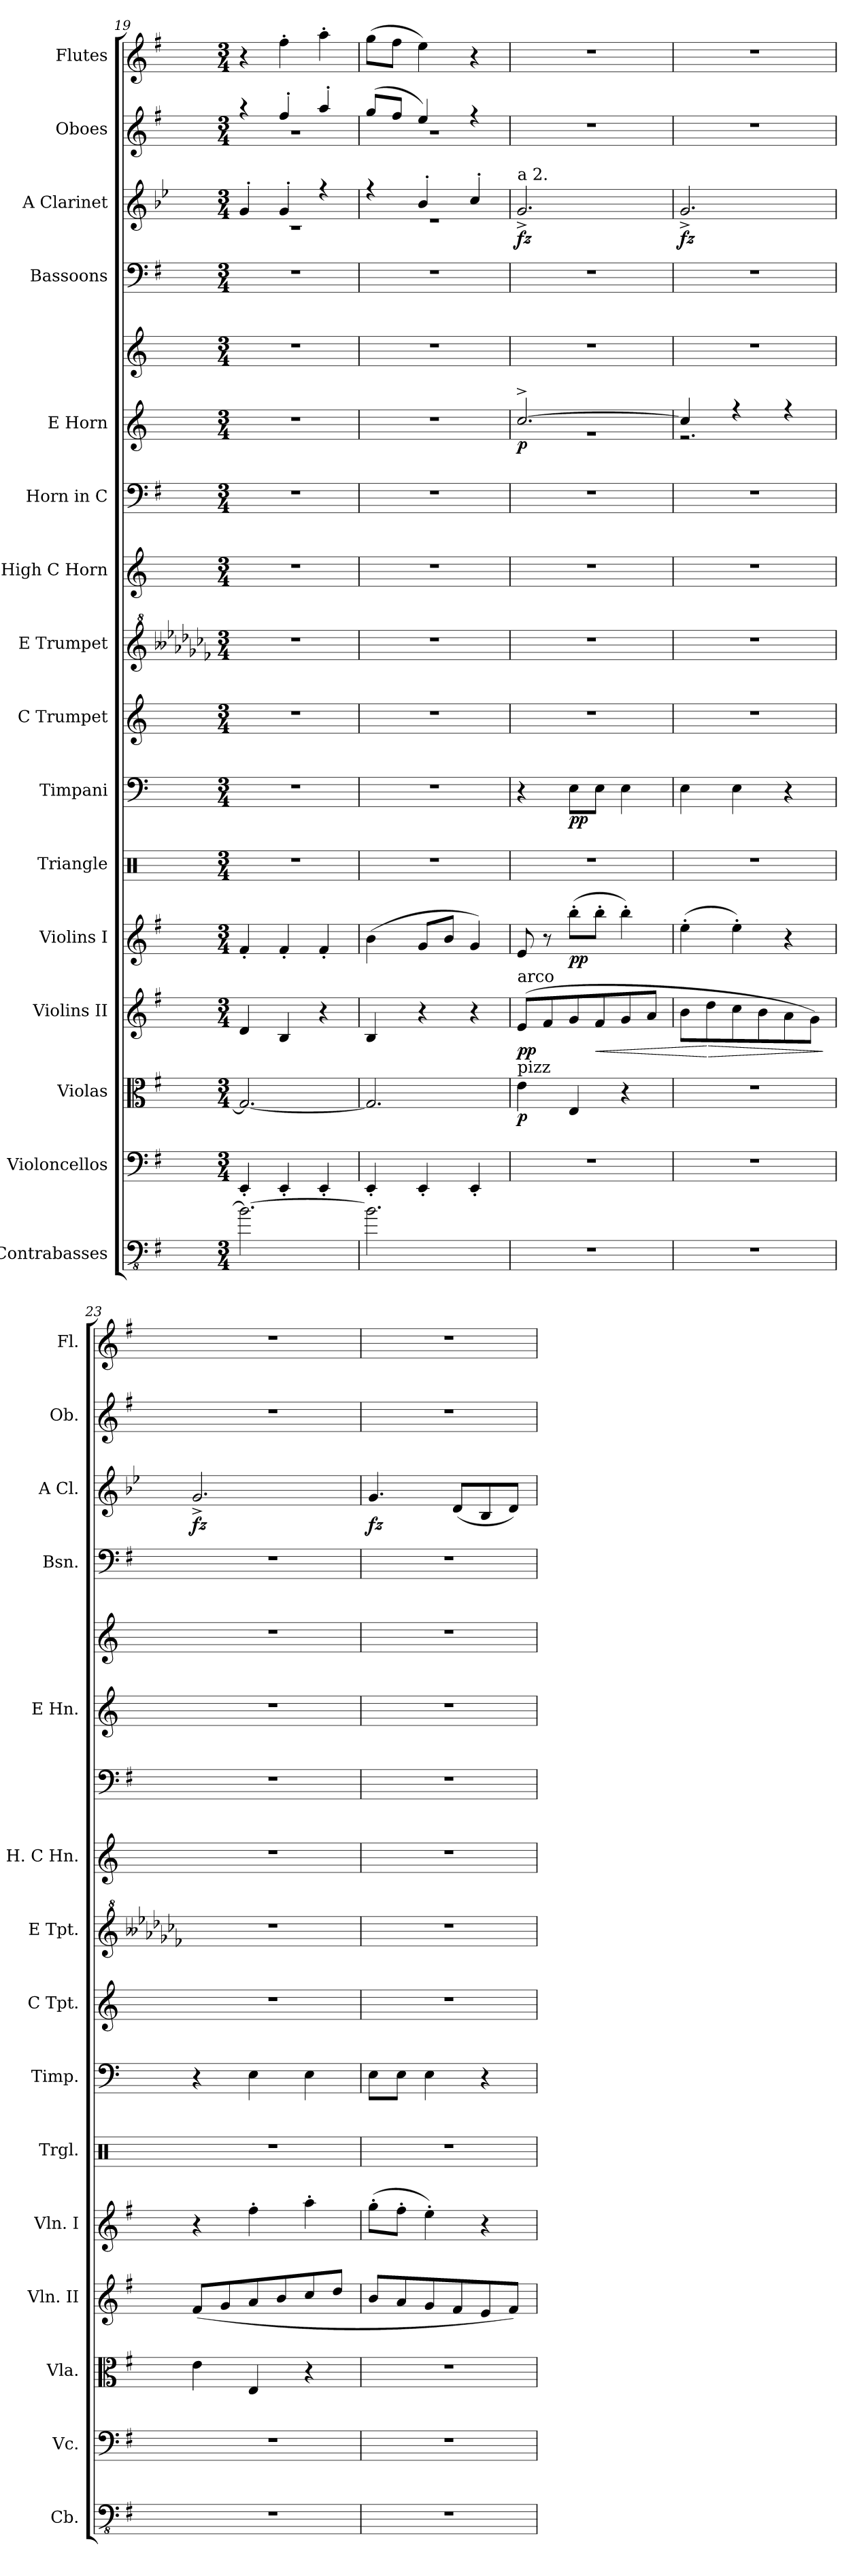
**kern	**kern	**kern	**dynam	**kern	**dynam	**kern	**dynam	**kern	**kern	**dynam	**kern	**kern	**kern	**kern	**kern	**kern	**dynam	**kern	**kern	**dynam	**kern	**kern
*part16	*part15	*part14	*part14	*part13	*part13	*part12	*part12	*part11	*part10	*part10	*part9	*part8	*part7	*part6	*part5	*part5	*part5	*part4	*part3	*part3	*part2	*part1
*staff17	*staff16	*staff15	*staff15	*staff14	*staff14	*staff13	*staff13	*staff12	*staff11	*staff11	*staff10	*staff9	*staff8	*staff7	*staff6	*staff5	*staff5/6	*staff4	*staff3	*staff3	*staff2	*staff1
*I"Contrabasses	*I"Violoncellos	*I"Violas	*	*I"Violins II	*	*I"Violins I	*	*I"Triangle	*I"Timpani	*	*I"C Trumpet	*I"E Trumpet	*I"High C Horn	*I"Horn in C	*I"E Horn	*	*	*I"Bassoons	*I"A Clarinet	*	*I"Oboes	*I"Flutes
*I'Cb.	*I'Vc.	*I'Vla.	*	*I'Vln. II	*	*I'Vln. I	*	*I'Trgl.	*I'Timp.	*	*I'C Tpt.	*I'E Tpt.	*I'H. C Hn.	*	*I'E Hn.	*	*	*I'Bsn.	*I'A Cl.	*	*I'Ob.	*I'Fl.
*clefFv4	*clefF4	*clefC3	*	*clefG2	*	*clefG2	*	*clefX	*clefF4	*	*clefG2	*clefG^2	*clefG2	*clefF4	*clefG2	*clefG2	*	*clefF4	*clefG2	*	*clefG2	*clefG2
*ITrd7c12	*	*	*	*	*	*	*	*	*	*	*	*ITrd-3c-4	*ITrd7c12	*ITrd7c12	*ITrd5c8	*ITrd5c8	*	*	*ITrd2c3	*	*	*
*k[f#]	*k[f#]	*k[f#]	*	*k[f#]	*	*k[f#]	*	*k[]	*k[]	*	*k[]	*k[b--e-a-d-g-c-f-]	*k[]	*k[f#]	*k[f#c#g#d#]	*k[f#c#g#d#]	*	*k[f#]	*k[f#]	*	*k[f#]	*k[f#]
*M3/4	*M3/4	*M3/4	*	*M3/4	*	*M3/4	*	*M3/4	*M3/4	*	*M3/4	*M3/4	*M3/4	*M3/4	*M3/4	*M3/4	*	*M3/4	*M3/4	*	*M3/4	*M3/4
=19	=19	=19	=19	=19	=19	=19	=19	=19	=19	=19	=19	=19	=19	=19	=19	=19	=19	=19	=19	=19	=19	=19
*	*	*	*	*	*	*	*	*	*	*	*	*	*	*	*	*	*	*	*^	*	*^	*
2.BB\_	4EE'/	2.G/_	.	4d/	.	4f#'/	.	2.r	2.r	.	2.r	2.r	2.r	2.r	2.r	2.r	.	2.r	4e'/	2.r	.	4r	2.r	4r
.	4EE'/	.	.	4B/	.	4f#'/	.	.	.	.	.	.	.	.	.	.	.	.	4e'/	.	.	4ff#'/	.	4ff#'\
.	4EE'/	.	.	4r	.	4f#'/	.	.	.	.	.	.	.	.	.	.	.	.	4r	.	.	4aa'/	.	4aa'\
=20	=20	=20	=20	=20	=20	=20	=20	=20	=20	=20	=20	=20	=20	=20	=20	=20	=20	=20	=20	=20	=20	=20	=20	=20
2.BB\]	4EE'/	2.G/]	.	4B/	.	(<4b\	.	2.r	2.r	.	2.r	2.r	2.r	2.r	2.r	2.r	.	2.r	4r	2.r	.	(>8gg/L	2.r	(>8gg\L
.	.	.	.	.	.	.	.	.	.	.	.	.	.	.	.	.	.	.	.	.	.	8ff#/J	.	8ff#\J
.	4EE'/	.	.	4r	.	8g/L	.	.	.	.	.	.	.	.	.	.	.	.	4g'/	.	.	4ee/)	.	4ee\)
.	.	.	.	.	.	8b/J	.	.	.	.	.	.	.	.	.	.	.	.	.	.	.	.	.	.
.	4EE'/	.	.	4r	.	4g/)	.	.	.	.	.	.	.	.	.	.	.	.	4a'/	.	.	4r	.	4r
*	*	*	*	*	*	*	*	*	*	*	*	*	*	*	*	*	*	*	*v	*v	*	*	*	*
*	*	*	*	*	*	*	*	*	*	*	*	*	*	*	*	*	*	*	*	*	*v	*v	*
=21	=21	=21	=21	=21	=21	=21	=21	=21	=21	=21	=21	=21	=21	=21	=21	=21	=21	=21	=21	=21	=21	=21
*	*	*	*	*	*	*	*	*	*	*	*	*	*	*	*^	*	*	*	*	*	*	*
!	!	!	!	!	!	!	!	!	!	!	!	!	!	!	!	!	!	!	!	!LO:TX:a:t=a 2.	!	!	!
!	!	!	!	!LO:TX:a:t=arco	!	!	!	!	!	!	!	!	!	!	!	!	!	!	!	!	!	!	!
!	!	!LO:TX:a:t=pizz	!	!	!	!	!	!	!	!	!	!	!	!	!	!	!	!	!	!	!	!	!
!	!	!	!LO:DY:b	!	!LO:DY:b	!	!	!	!	!	!	!	!	!	!	!	!	!LO:DY:b=2	!	!	!LO:DY:b	!	!
2.r	2.r	4e\	p	(>8e/L	pp	8e/	.	2.r	4r	.	2.r	2.r	2.r	2.r	[2.e^/	2.r	2.r	p	2.r	2.e^/	fz	2.r	2.r
.	.	.	.	8f#/	.	8r	.	.	.	.	.	.	.	.	.	.	.	.	.	.	.	.	.
!	!	!	!	!	!	!	!LO:DY:b	!	!	!LO:DY:b	!	!	!	!	!	!	!	!	!	!	!	!	!
.	.	4E/	.	8g/	.	(>8bb'\L	pp	.	8E\L	pp	.	.	.	.	.	.	.	.	.	.	.	.	.
!	!	!	!	!	!LO:HP:b	!	!	!	!	!	!	!	!	!	!	!	!	!	!	!	!	!	!
.	.	.	.	8f#/	<	8bb'\J	.	.	8E\J	.	.	.	.	.	.	.	.	.	.	.	.	.	.
.	.	4r	.	8g/	.	4bb'\)	.	.	4E\	.	.	.	.	.	.	.	.	.	.	.	.	.	.
.	.	.	.	8a/J	.	.	.	.	.	.	.	.	.	.	.	.	.	.	.	.	.	.	.
=22	=22	=22	=22	=22	=22	=22	=22	=22	=22	=22	=22	=22	=22	=22	=22	=22	=22	=22	=22	=22	=22	=22	=22
!	!	!	!	!	!	!	!	!	!	!	!	!	!	!	!	!	!	!	!	!	!LO:DY:b	!	!
2.r	2.r	2.r	.	8b\L	.	(>4ee'\	.	2.r	4E\	.	2.r	2.r	2.r	2.r	4e/]	2.r	2.r	.	2.r	2.e^/	fz	2.r	2.r
!	!	!	!	!	!LO:HP:n=1:b	!	!	!	!	!	!	!	!	!	!	!	!	!	!	!	!	!	!
.	.	.	.	8dd\	[ >	.	.	.	.	.	.	.	.	.	.	.	.	.	.	.	.	.	.
.	.	.	.	8cc\	.	4ee'\)	.	.	4E\	.	.	.	.	.	4r	.	.	.	.	.	.	.	.
.	.	.	.	8b\	.	.	.	.	.	.	.	.	.	.	.	.	.	.	.	.	.	.	.
.	.	.	.	8a\	.	4r	.	.	4r	.	.	.	.	.	4r	.	.	.	.	.	.	.	.
.	.	.	.	8g\J)	.	.	.	.	.	.	.	.	.	.	.	.	.	.	.	.	.	.	.
*	*	*	*	*	*	*	*	*	*	*	*	*	*	*	*v	*v	*	*	*	*	*	*	*
.	.	.	.	.	]	.	.	.	.	.	.	.	.	.	.	.	.	.	.	.	.	.
=23	=23	=23	=23	=23	=23	=23	=23	=23	=23	=23	=23	=23	=23	=23	=23	=23	=23	=23	=23	=23	=23	=23
!	!	!	!	!	!	!	!	!	!	!	!	!	!	!	!	!	!	!	!	!LO:DY:b	!	!
2.r	2.r	4e\	.	(<8f#/L	.	4r	.	2.r	4r	.	2.r	2.r	2.r	2.r	2.r	2.r	.	2.r	2.e^/	fz	2.r	2.r
.	.	.	.	8g/	.	.	.	.	.	.	.	.	.	.	.	.	.	.	.	.	.	.
.	.	4E/	.	8a/	.	4ff#'\	.	.	4E\	.	.	.	.	.	.	.	.	.	.	.	.	.
.	.	.	.	8b/	.	.	.	.	.	.	.	.	.	.	.	.	.	.	.	.	.	.
.	.	4r	.	8cc/	.	4aa'\	.	.	4E\	.	.	.	.	.	.	.	.	.	.	.	.	.
.	.	.	.	8dd/J	.	.	.	.	.	.	.	.	.	.	.	.	.	.	.	.	.	.
!!LO:PB:g=z
=24	=24	=24	=24	=24	=24	=24	=24	=24	=24	=24	=24	=24	=24	=24	=24	=24	=24	=24	=24	=24	=24	=24
!	!	!	!	!	!	!	!	!	!	!	!	!	!	!	!	!	!	!	!	!LO:DY:b	!	!
2.r	2.r	2.r	.	8b/L	.	(>8gg'\L	.	2.r	8E\L	.	2.r	2.r	2.r	2.r	2.r	2.r	.	2.r	4.e/	fz	2.r	2.r
.	.	.	.	8a/	.	8ff#'\J	.	.	8E\J	.	.	.	.	.	.	.	.	.	.	.	.	.
.	.	.	.	8g/	.	4ee'\)	.	.	4E\	.	.	.	.	.	.	.	.	.	.	.	.	.
.	.	.	.	8f#/	.	.	.	.	.	.	.	.	.	.	.	.	.	.	(<8B/L	.	.	.
.	.	.	.	8e/	.	4r	.	.	4r	.	.	.	.	.	.	.	.	.	8G/	.	.	.
.	.	.	.	8f#/J)	.	.	.	.	.	.	.	.	.	.	.	.	.	.	8B/J)	.	.	.
=	=	=	=	=	=	=	=	=	=	=	=	=	=	=	=	=	=	=	=	=	=	=
*-	*-	*-	*-	*-	*-	*-	*-	*-	*-	*-	*-	*-	*-	*-	*-	*-	*-	*-	*-	*-	*-	*-
